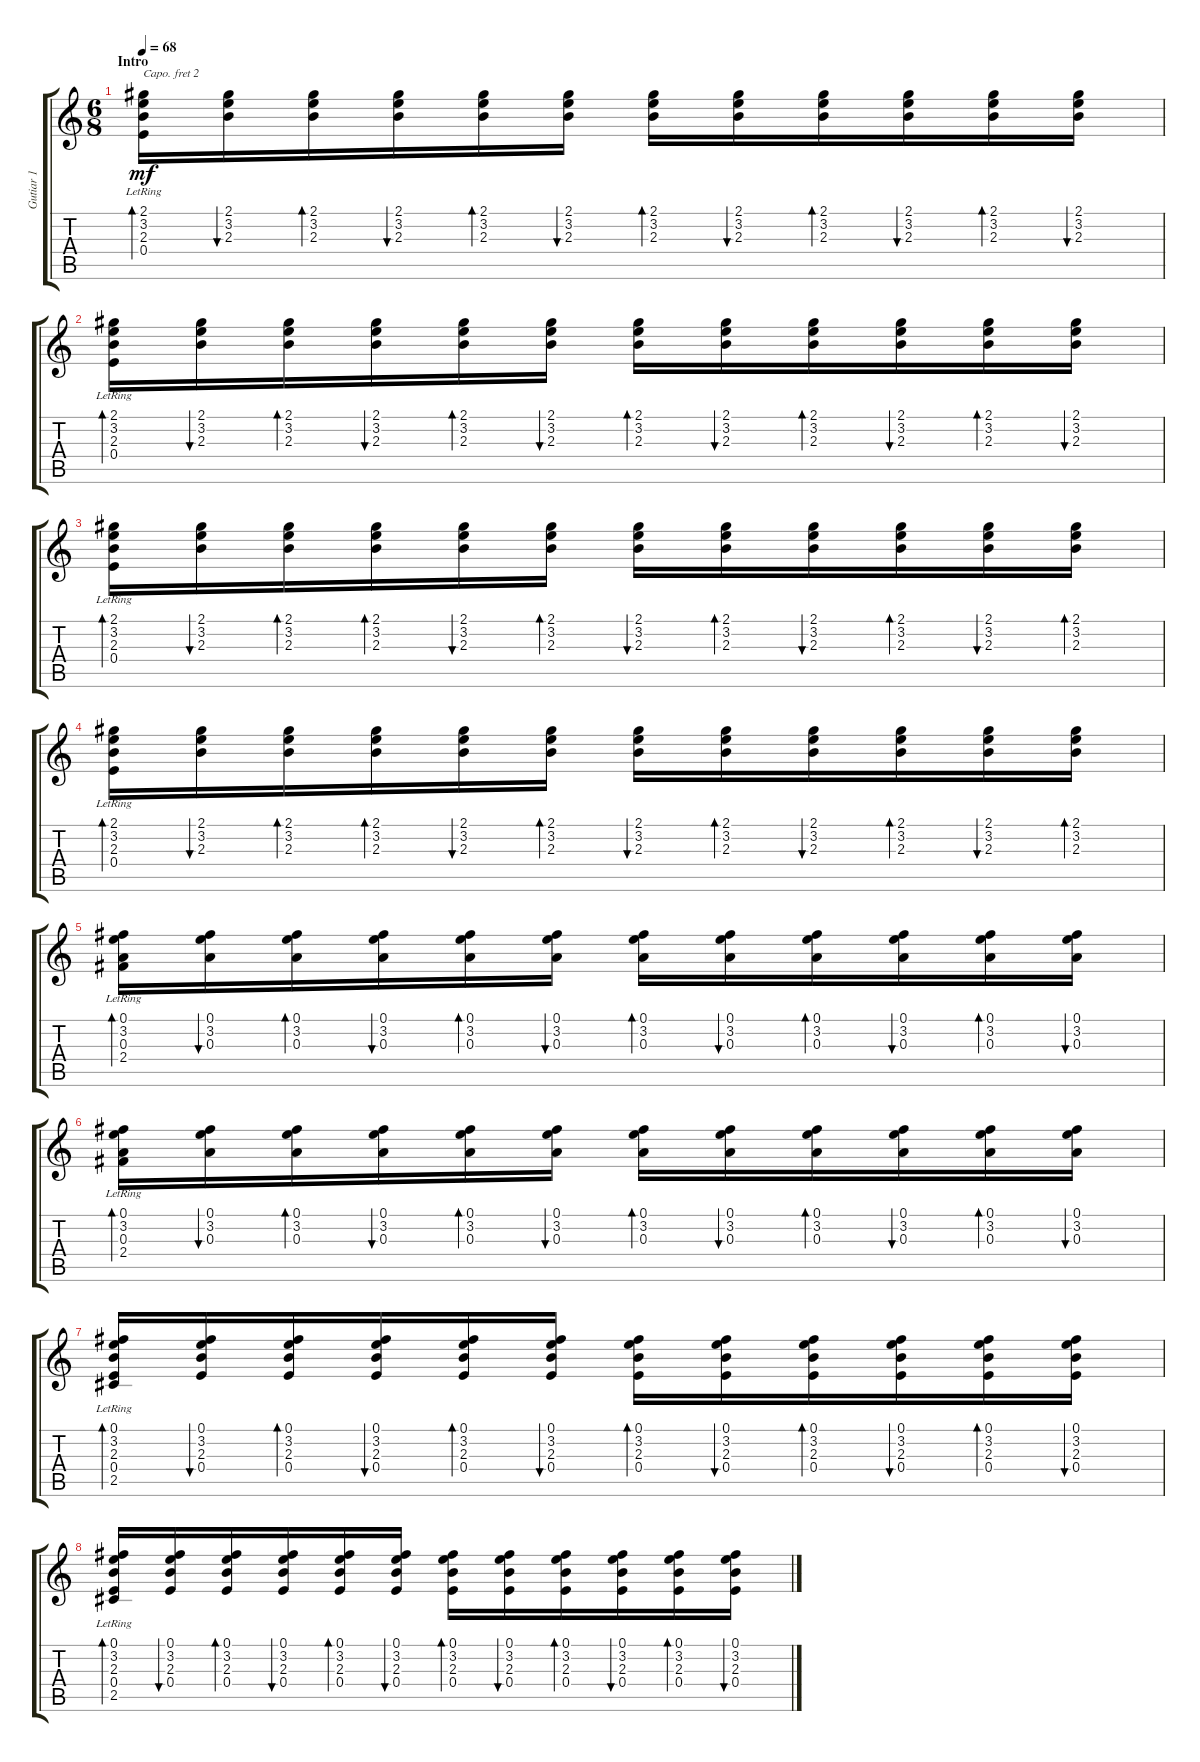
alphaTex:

\track ("Gutiar 1" "Gutiar 1") {instrument acousticguitarsteel}
\staff {score tabs}
\capo 2
\tuning (E4 B3 G3 D3 A2 E2) {hide}
\ts (6 8)
\section ("" "Intro")
\tempo 68
\clef g2
\ks c
(2.1 3.2 2.3 0.4{lr}).16{bd 30 dy mf instrument acousticguitarsteel} (2.1 3.2 2.3).16{bu 30} (2.1 3.2 2.3).16{bd 30} (2.1 3.2 2.3).16{bu 30} (2.1 3.2 2.3).16{bd 30} (2.1 3.2 2.3).16{bu 30} (2.1 3.2 2.3).16{bd 30} (2.1 3.2 2.3).16{bu 30} (2.1 3.2 2.3).16{bd 30} (2.1 3.2 2.3).16{bu 30} (2.1 3.2 2.3).16{bd 30} (2.1 3.2 2.3).16{bu 30} |
(2.1 3.2 2.3 0.4{lr}).16{bd 30} (2.1 3.2 2.3).16{bu 30} (2.1 3.2 2.3).16{bd 30} (2.1 3.2 2.3).16{bu 30} (2.1 3.2 2.3).16{bd 30} (2.1 3.2 2.3).16{bu 30} (2.1 3.2 2.3).16{bd 30} (2.1 3.2 2.3).16{bu 30} (2.1 3.2 2.3).16{bd 30} (2.1 3.2 2.3).16{bu 30} (2.1 3.2 2.3).16{bd 30} (2.1 3.2 2.3).16{bu 30} |
(2.1 3.2 2.3 0.4{lr}).16{bd 30} (2.1 3.2 2.3).16{bu 30} (2.1 3.2 2.3).16{bd 30} (2.1 3.2 2.3).16{bd 30} (2.1 3.2 2.3).16{bu 30} (2.1 3.2 2.3).16{bd 30} (2.1 3.2 2.3).16{bu 30} (2.1 3.2 2.3).16{bd 30} (2.1 3.2 2.3).16{bu 30} (2.1 3.2 2.3).16{bd 30} (2.1 3.2 2.3).16{bu 30} (2.1 3.2 2.3).16{bd 30} |
(2.1 3.2 2.3 0.4{lr}).16{bd 30} (2.1 3.2 2.3).16{bu 30} (2.1 3.2 2.3).16{bd 30} (2.1 3.2 2.3).16{bd 30} (2.1 3.2 2.3).16{bu 30} (2.1 3.2 2.3).16{bd 30} (2.1 3.2 2.3).16{bu 30} (2.1 3.2 2.3).16{bd 30} (2.1 3.2 2.3).16{bu 30} (2.1 3.2 2.3).16{bd 30} (2.1 3.2 2.3).16{bu 30} (2.1 3.2 2.3).16{bd 30} |
(0.1 3.2 0.3 2.4{lr}).16{bd 30} (0.1 3.2 0.3).16{bu 30} (0.1 3.2 0.3).16{bd 30} (0.1 3.2 0.3).16{bu 30} (0.1 3.2 0.3).16{bd 30} (0.1 3.2 0.3).16{bu 30} (0.1 3.2 0.3).16{bd 30} (0.1 3.2 0.3).16{bu 30} (0.1 3.2 0.3).16{bd 30} (0.1 3.2 0.3).16{bu 30} (0.1 3.2 0.3).16{bd 30} (0.1 3.2 0.3).16{bu 30} |
(0.1 3.2 0.3 2.4{lr}).16{bd 30} (0.1 3.2 0.3).16{bu 30} (0.1 3.2 0.3).16{bd 30} (0.1 3.2 0.3).16{bu 30} (0.1 3.2 0.3).16{bd 30} (0.1 3.2 0.3).16{bu 30} (0.1 3.2 0.3).16{bd 30} (0.1 3.2 0.3).16{bu 30} (0.1 3.2 0.3).16{bd 30} (0.1 3.2 0.3).16{bu 30} (0.1 3.2 0.3).16{bd 30} (0.1 3.2 0.3).16{bu 30} |
(0.1 3.2 2.3 0.4 2.5{lr}).16{bd 30} (0.1 3.2 2.3 0.4).16{bu 30} (0.1 3.2 2.3 0.4).16{bd 30} (0.1 3.2 2.3 0.4).16{bu 30} (0.1 3.2 2.3 0.4).16{bd 30} (0.1 3.2 2.3 0.4).16{bu 30} (0.1 3.2 2.3 0.4).16{bd 30} (0.1 3.2 2.3 0.4).16{bu 30} (0.1 3.2 2.3 0.4).16{bd 30} (0.1 3.2 2.3 0.4).16{bu 30} (0.1 3.2 2.3 0.4).16{bd 30} (0.1 3.2 2.3 0.4).16{bu 30} |
(0.1 3.2 2.3 0.4 2.5{lr}).16{bd 30} (0.1 3.2 2.3 0.4).16{bu 30} (0.1 3.2 2.3 0.4).16{bd 30} (0.1 3.2 2.3 0.4).16{bu 30} (0.1 3.2 2.3 0.4).16{bd 30} (0.1 3.2 2.3 0.4).16{bu 30} (0.1 3.2 2.3 0.4).16{bd 30} (0.1 3.2 2.3 0.4).16{bu 30} (0.1 3.2 2.3 0.4).16{bd 30} (0.1 3.2 2.3 0.4).16{bu 30} (0.1 3.2 2.3 0.4).16{bd 30} (0.1 3.2 2.3 0.4).16{bu 30}
